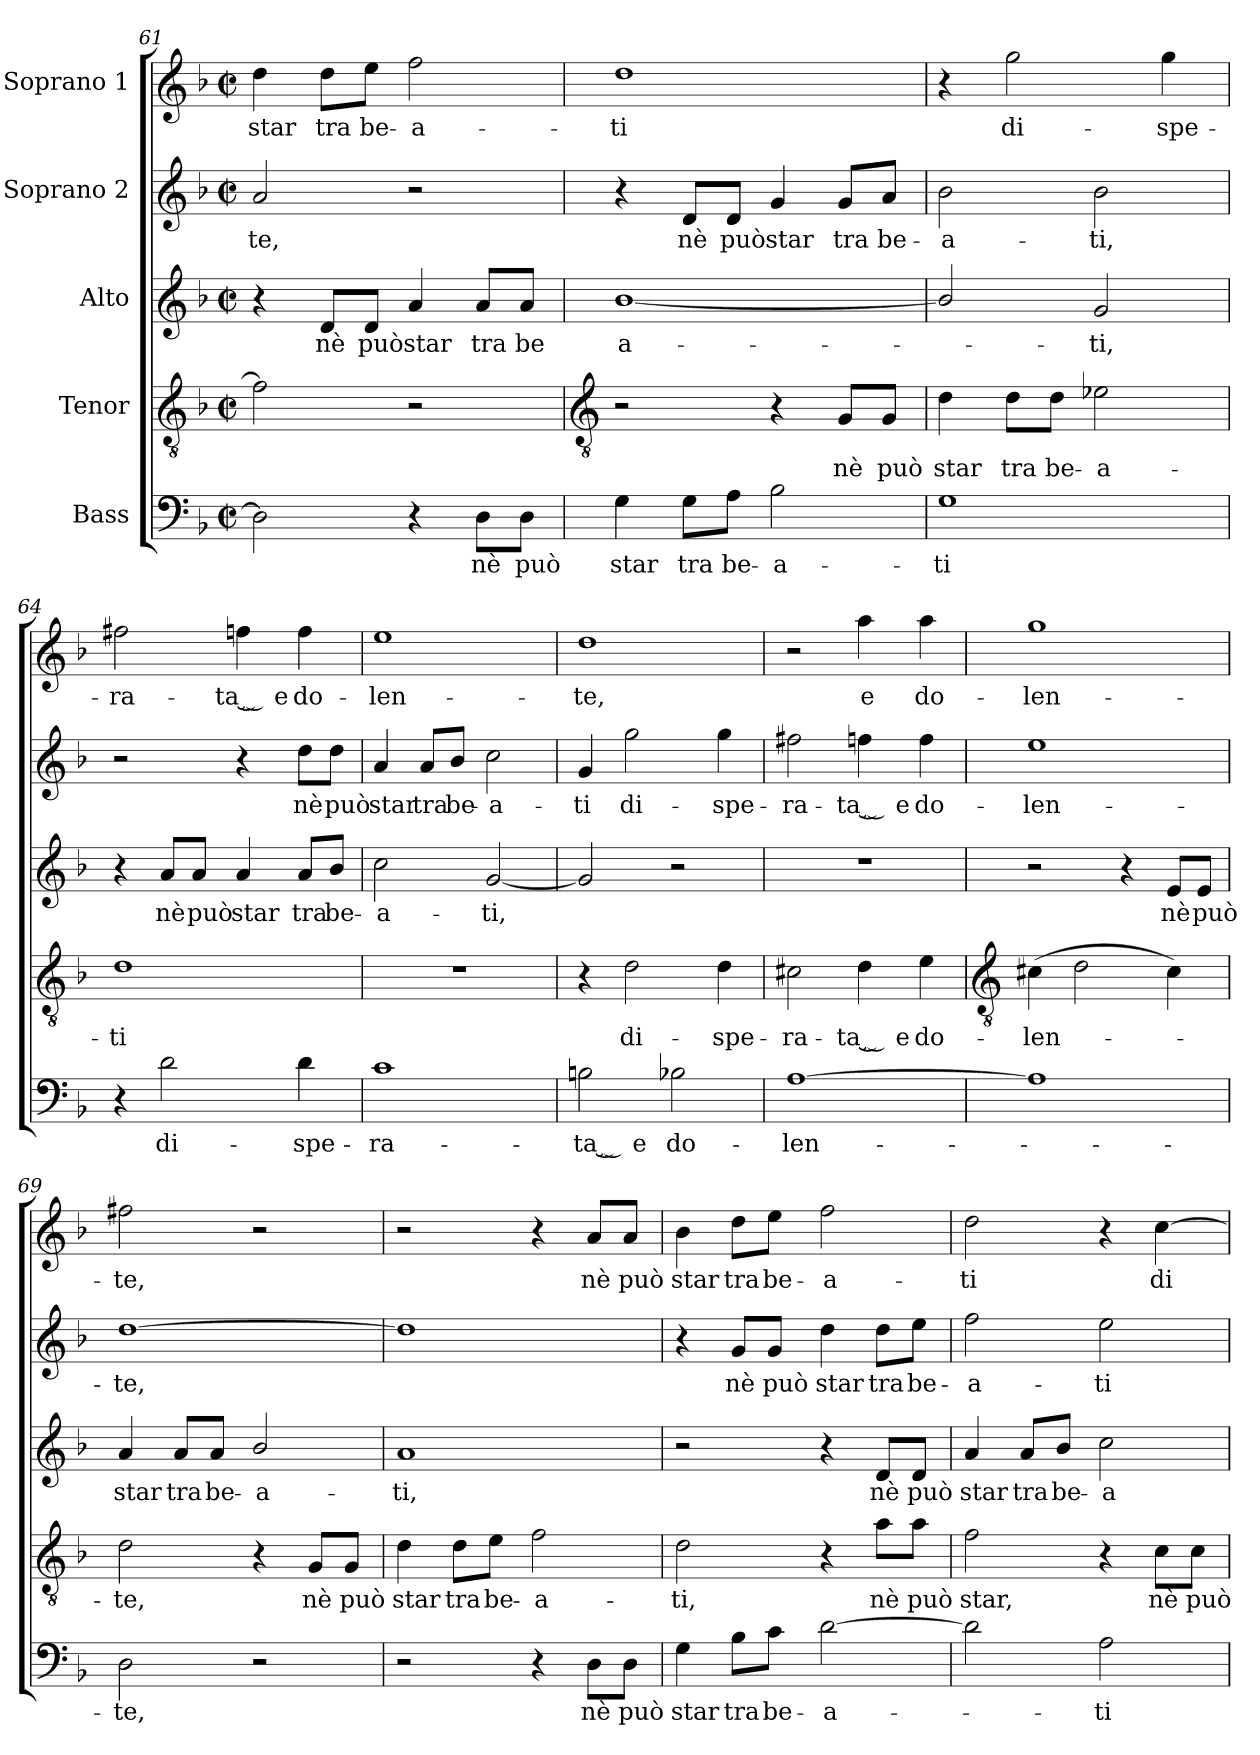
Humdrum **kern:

**kern	**text	**kern	**text	**kern	**text	**kern	**text	**kern	**text
*part5	*part5	*part4	*part4	*part3	*part3	*part2	*part2	*part1	*part1
*staff5	*staff5	*staff4	*staff4	*staff3	*staff3	*staff2	*staff2	*staff1	*staff1
*I"Bass	*	*I"Tenor	*	*I"Alto	*	*I"Soprano 2	*	*I"Soprano 1	*
*clefF4	*	*clefGv2	*	*clefG2	*	*clefG2	*	*clefG2	*
*k[b-]	*	*k[b-]	*	*k[b-]	*	*k[b-]	*	*k[b-]	*
*F:	*	*F:	*	*F:	*	*F:	*	*F:	*
*M2/2	*	*M2/2	*	*M2/2	*	*M2/2	*	*M2/2	*
*met(c|)	*	*met(c|)	*	*met(c|)	*	*met(c|)	*	*met(c|)	*
=61	=61	=61	=61	=61	=61	=61	=61	=61	=61
!	!	!	!	!	!	!	!LO:LY:b	!	!LO:LY:b
2D]	.	2f#]	.	4r	.	2a	-te,	4dd	star
!	!	!	!	!	!LO:LY:b	!	!	!	!LO:LY:b
.	.	.	.	8d/L	nè	.	.	8dd\L	tra
!	!	!	!	!	!LO:LY:b	!	!	!	!LO:LY:b
.	.	.	.	8d/J	può	.	.	8ee\J	be-
!	!	!	!	!	!LO:LY:b	!	!	!	!LO:LY:b
4r	.	2r	.	4a	star	2r	.	2ff	-a-
!	!LO:LY:b	!	!	!	!LO:LY:b	!	!	!	!
8D\L	nè	.	.	8a/L	tra	.	.	.	.
!	!LO:LY:b	!	!	!	!LO:LY:b	!	!	!	!
8D\J	può	.	.	8a/J	be	.	.	.	.
!!LO:LB:g=z
=62	=62	=62	=62	=62	=62	=62	=62	=62	=62
*	*	*clefGv2	*	*	*	*	*	*	*
!	!LO:LY:b	!	!	!	!LO:LY:b	!	!	!	!LO:LY:b
4G	star	2r	.	[1b-/	a-	4r	.	1dd	-ti
!	!LO:LY:b	!	!	!	!	!	!LO:LY:b	!	!
8G\L	tra	.	.	.	.	8d/L	nè	.	.
!	!LO:LY:b	!	!	!	!	!	!LO:LY:b	!	!
8A\J	be-	.	.	.	.	8d/J	può	.	.
!	!LO:LY:b	!	!	!	!	!	!LO:LY:b	!	!
2B-	-a-	4r	.	.	.	4g	star	.	.
!	!	!	!LO:LY:b	!	!	!	!LO:LY:b	!	!
.	.	8G/L	nè	.	.	8g/L	tra	.	.
!	!	!	!LO:LY:b	!	!	!	!LO:LY:b	!	!
.	.	8G/J	può	.	.	8a/J	be-	.	.
=63	=63	=63	=63	=63	=63	=63	=63	=63	=63
!	!LO:LY:b	!	!LO:LY:b	!	!	!	!LO:LY:b	!	!
1G	-ti	4d	star	2b-/]	.	2b-	-a-	4r	.
!	!	!	!LO:LY:b	!	!	!	!	!	!LO:LY:b
.	.	8d\L	tra	.	.	.	.	2gg	di-
!	!	!	!LO:LY:b	!	!	!	!	!	!
.	.	8d\J	be-	.	.	.	.	.	.
!	!	!	!LO:LY:b	!	!LO:LY:b	!	!LO:LY:b	!	!
.	.	2e-X	-a-	2g	ti,	2b-	-ti,	.	.
!	!	!	!	!	!	!	!	!	!LO:LY:b
.	.	.	.	.	.	.	.	4gg	-spe-
=64	=64	=64	=64	=64	=64	=64	=64	=64	=64
!	!	!	!LO:LY:b	!	!	!	!	!	!LO:LY:b
4r	.	1d	-ti	4r	.	2r	.	2ff#X	-ra-
!	!LO:LY:b	!	!	!	!LO:LY:b	!	!	!	!
2d	di-	.	.	8a/L	nè	.	.	.	.
!	!	!	!	!	!LO:LY:b	!	!	!	!
.	.	.	.	8a/J	può	.	.	.	.
!	!	!	!	!	!LO:LY:b	!	!	!	!LO:LY:b
.	.	.	.	4a	star	4r	.	4ffn	-ta ̮ e
!	!LO:LY:b	!	!	!	!LO:LY:b	!	!LO:LY:b	!	!LO:LY:b
4d	-spe-	.	.	8a/L	tra	8dd\L	nè	4ff	do-
!	!	!	!	!	!LO:LY:b	!	!LO:LY:b	!	!
.	.	.	.	8b-/J	be-	8dd\J	può	.	.
=65	=65	=65	=65	=65	=65	=65	=65	=65	=65
!	!LO:LY:b	!	!	!	!LO:LY:b	!	!LO:LY:b	!	!LO:LY:b
1c	-ra-	1r	.	2cc	-a-	4a	star	1ee	-len-
!	!	!	!	!	!	!	!LO:LY:b	!	!
.	.	.	.	.	.	8a/L	tra	.	.
!	!	!	!	!	!	!	!LO:LY:b	!	!
.	.	.	.	.	.	8b-/J	be-	.	.
!	!	!	!	!	!LO:LY:b	!	!LO:LY:b	!	!
.	.	.	.	[2g	-ti,	2cc	-a-	.	.
=66	=66	=66	=66	=66	=66	=66	=66	=66	=66
!	!LO:LY:b	!	!	!	!	!	!LO:LY:b	!	!LO:LY:b
2Bn	-ta ̮ e	4r	.	2g]	.	4g	-ti	1dd	-te,
!	!	!	!LO:LY:b	!	!	!	!LO:LY:b	!	!
.	.	2d	di-	.	.	2gg	di-	.	.
!	!LO:LY:b	!	!	!	!	!	!	!	!
2B-X	do-	.	.	2r	.	.	.	.	.
!	!	!	!LO:LY:b	!	!	!	!LO:LY:b	!	!
.	.	4d	-spe-	.	.	4gg	-spe-	.	.
=67	=67	=67	=67	=67	=67	=67	=67	=67	=67
!	!LO:LY:b	!	!LO:LY:b	!	!	!	!LO:LY:b	!	!
[1A	-len-	2c#X	-ra-	1r	.	2ff#X	-ra-	2r	.
!	!	!	!LO:LY:b	!	!	!	!LO:LY:b	!	!LO:LY:b
.	.	4d	-ta ̮ e	.	.	4ffn	-ta ̮ e	4aa	e
!	!	!	!LO:LY:b	!	!	!	!LO:LY:b	!	!LO:LY:b
.	.	4e	do-	.	.	4ff	do-	4aa	do-
!!LO:LB:g=z
=68	=68	=68	=68	=68	=68	=68	=68	=68	=68
*	*	*clefGv2	*	*	*	*	*	*	*
!	!	!	!LO:LY:b	!	!	!	!LO:LY:b	!	!LO:LY:b
1A]	.	(>4c#X	-len-	2r	.	1ee	-len-	1gg	-len-
.	.	2d	.	.	.	.	.	.	.
.	.	.	.	4r	.	.	.	.	.
!	!	!	!	!	!LO:LY:b	!	!	!	!
.	.	4c#)	.	8e/L	nè	.	.	.	.
!	!	!	!	!	!LO:LY:b	!	!	!	!
.	.	.	.	8e/J	può	.	.	.	.
=69	=69	=69	=69	=69	=69	=69	=69	=69	=69
!	!LO:LY:b	!	!LO:LY:b	!	!LO:LY:b	!	!LO:LY:b	!	!LO:LY:b
2D	te,	2d	te,	4a	star	[1dd	-te,	2ff#X	-te,
!	!	!	!	!	!LO:LY:b	!	!	!	!
.	.	.	.	8a/L	tra	.	.	.	.
!	!	!	!	!	!LO:LY:b	!	!	!	!
.	.	.	.	8a/J	be-	.	.	.	.
!	!	!	!	!	!LO:LY:b	!	!	!	!
2r	.	4r	.	2b-/	-a-	.	.	2r	.
!	!	!	!LO:LY:b	!	!	!	!	!	!
.	.	8G/L	nè	.	.	.	.	.	.
!	!	!	!LO:LY:b	!	!	!	!	!	!
.	.	8G/J	può	.	.	.	.	.	.
=70	=70	=70	=70	=70	=70	=70	=70	=70	=70
!	!	!	!LO:LY:b	!	!LO:LY:b	!	!	!	!
2r	.	4d	star	1a	-ti,	1dd]	.	2r	.
!	!	!	!LO:LY:b	!	!	!	!	!	!
.	.	8d\L	tra	.	.	.	.	.	.
!	!	!	!LO:LY:b	!	!	!	!	!	!
.	.	8e\J	be-	.	.	.	.	.	.
!	!	!	!LO:LY:b	!	!	!	!	!	!
4r	.	2f	-a-	.	.	.	.	4r	.
!	!LO:LY:b	!	!	!	!	!	!	!	!LO:LY:b
8D\L	nè	.	.	.	.	.	.	8a/L	nè
!	!LO:LY:b	!	!	!	!	!	!	!	!LO:LY:b
8D\J	può	.	.	.	.	.	.	8a/J	può
=71	=71	=71	=71	=71	=71	=71	=71	=71	=71
!	!LO:LY:b	!	!LO:LY:b	!	!	!	!	!	!LO:LY:b
4G	star	2d	-ti,	2r	.	4r	.	4b-	star
!	!LO:LY:b	!	!	!	!	!	!LO:LY:b	!	!LO:LY:b
8B-\L	tra	.	.	.	.	8g/L	nè	8dd\L	tra
!	!LO:LY:b	!	!	!	!	!	!LO:LY:b	!	!LO:LY:b
8c\J	be-	.	.	.	.	8g/J	può	8ee\J	be-
!	!LO:LY:b	!	!	!	!	!	!LO:LY:b	!	!LO:LY:b
[2d	-a-	4r	.	4r	.	4dd	star	2ff	-a-
!	!	!	!LO:LY:b	!	!LO:LY:b	!	!LO:LY:b	!	!
.	.	8a\L	nè	8d/L	nè	8dd\L	tra	.	.
!	!	!	!LO:LY:b	!	!LO:LY:b	!	!LO:LY:b	!	!
.	.	8a\J	può	8d/J	può	8ee\J	be-	.	.
=72	=72	=72	=72	=72	=72	=72	=72	=72	=72
!	!	!	!LO:LY:b	!	!LO:LY:b	!	!LO:LY:b	!	!LO:LY:b
2d]	.	2f	star,	4a	star	2ff	-a-	2dd	-ti
!	!	!	!	!	!LO:LY:b	!	!	!	!
.	.	.	.	8a/L	tra	.	.	.	.
!	!	!	!	!	!LO:LY:b	!	!	!	!
.	.	.	.	8b-/J	be-	.	.	.	.
!	!LO:LY:b	!	!	!	!LO:LY:b	!	!LO:LY:b	!	!
2A	ti	4r	.	2cc	-a-	2ee	-ti	4r	.
!	!	!	!LO:LY:b	!	!	!	!	!	!LO:LY:b
.	.	8c\L	nè	.	.	.	.	[4cc	di-
!	!	!	!LO:LY:b	!	!	!	!	!	!
.	.	8c\J	può	.	.	.	.	.	.
=	=	=	=	=	=	=	=	=	=
*-	*-	*-	*-	*-	*-	*-	*-	*-	*-
